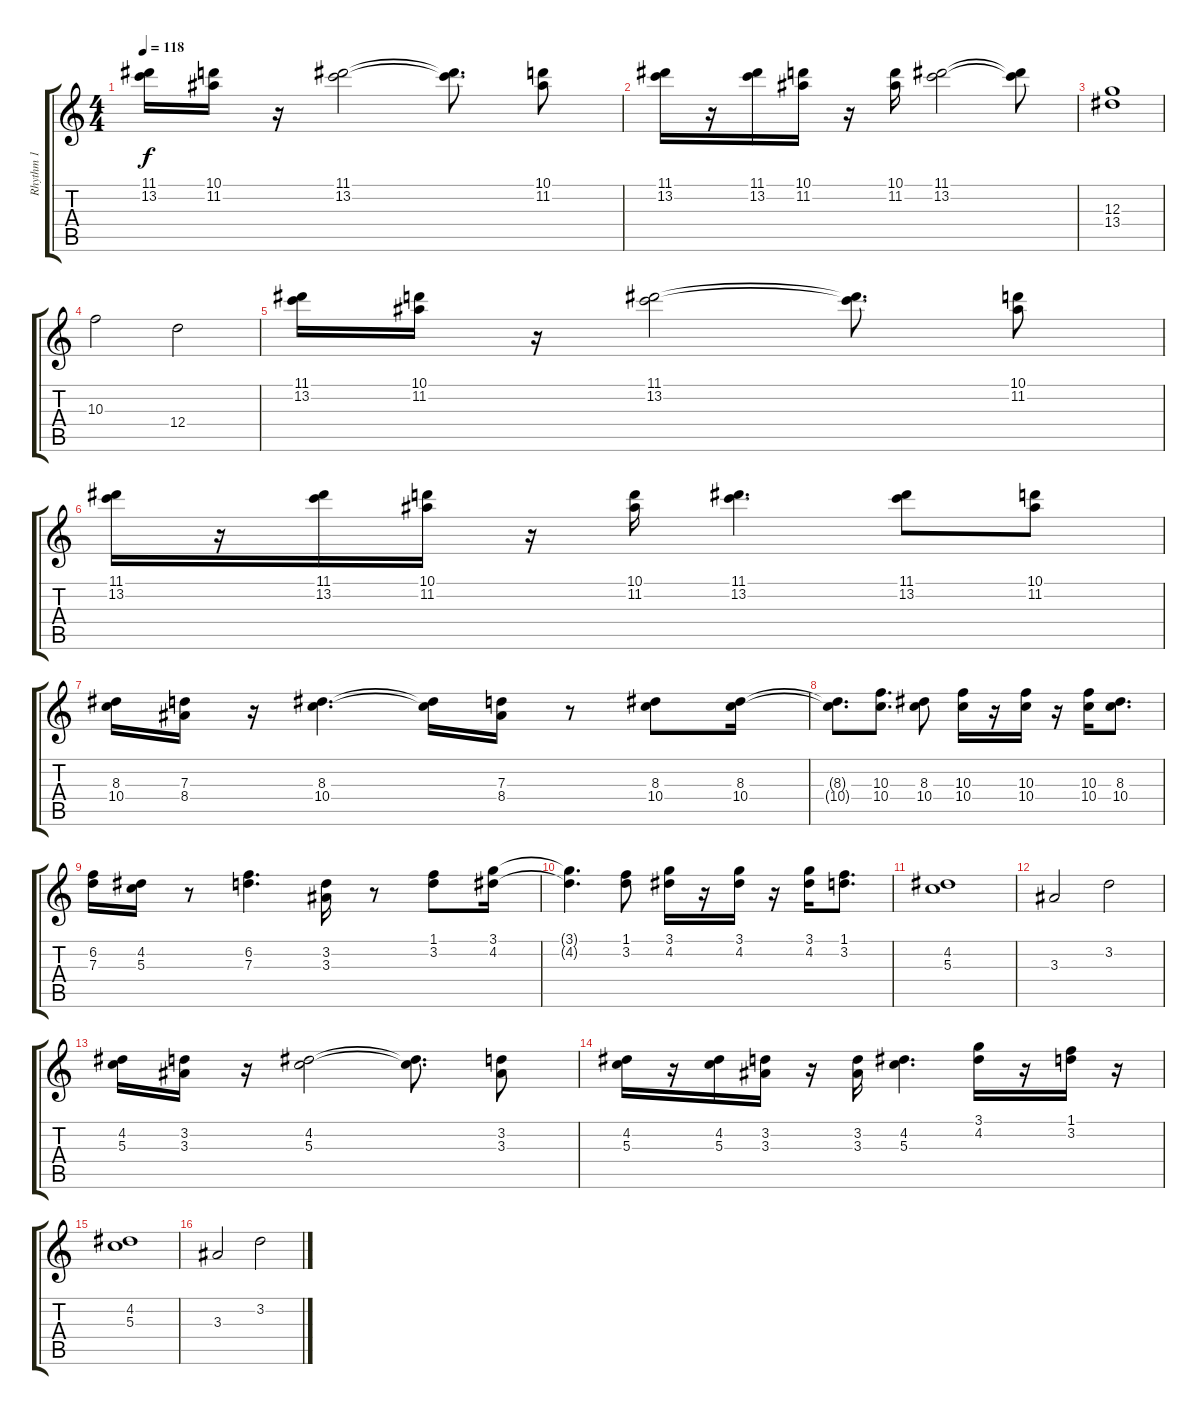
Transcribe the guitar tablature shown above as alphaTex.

\track ("Rhythm 1" "Rhythm 1") {instrument distortionguitar}
\staff {score tabs}
\tuning (E4 B3 G3 D3 A2 E2) {hide}
\ts (4 4)
\tempo 118
\clef g2
\ks c
(11.1 13.2).16{dy f} (10.1 11.2).16 r.16 (11.1 13.2).2 (11.1{t} 13.2{t}).8{d} (10.1 11.2).8 |
(11.1 13.2).16 r.16 (11.1 13.2).16 (10.1 11.2).16 r.16 (10.1 11.2).16 (11.1 13.2).2 (11.1{t} 13.2{t}).8 |
(12.3 13.4).1 |
10.3.2 12.4.2 |
(11.1 13.2).16 (10.1 11.2).16 r.16 (11.1 13.2).2 (11.1{t} 13.2{t}).8{d} (10.1 11.2).8 |
(11.1 13.2).16 r.16 (11.1 13.2).16 (10.1 11.2).16 r.16 (10.1 11.2).16 (11.1 13.2).4{d} (11.1 13.2).8 (10.1 11.2).8 |
(8.3 10.4).16 (7.3 8.4).16 r.16 (8.3 10.4).4{d} (8.3{t} 10.4{t}).16 (7.3 8.4).16 r.8 (8.3 10.4).8 (8.3 10.4).16 |
(8.3{t} 10.4{t}).8{d} (10.3 10.4).8{d} (8.3 10.4).8 (10.3 10.4).16 r.16 (10.3 10.4).16 r.16 (10.3 10.4).16 (8.3 10.4).8{d} |
(6.2 7.3).16 (4.2 5.3).16 r.8 (6.2 7.3).4{d} (3.2 3.3).16 r.8 (1.1 3.2).8 (3.1 4.2).16 |
(3.1{t} 4.2{t}).4{d} (1.1 3.2).8 (3.1 4.2).16 r.16 (3.1 4.2).16 r.16 (3.1 4.2).16 (1.1 3.2).8{d} |
(4.2 5.3).1 |
3.3.2 3.2.2 |
(4.2 5.3).16 (3.2 3.3).16 r.16 (4.2 5.3).2 (4.2{t} 5.3{t}).8{d} (3.2 3.3).8 |
(4.2 5.3).16 r.16 (4.2 5.3).16 (3.2 3.3).16 r.16 (3.2 3.3).16 (4.2 5.3).4{d} (3.1 4.2).16 r.16 (1.1 3.2).16 r.16 |
(4.2 5.3).1 |
3.3.2 3.2.2
